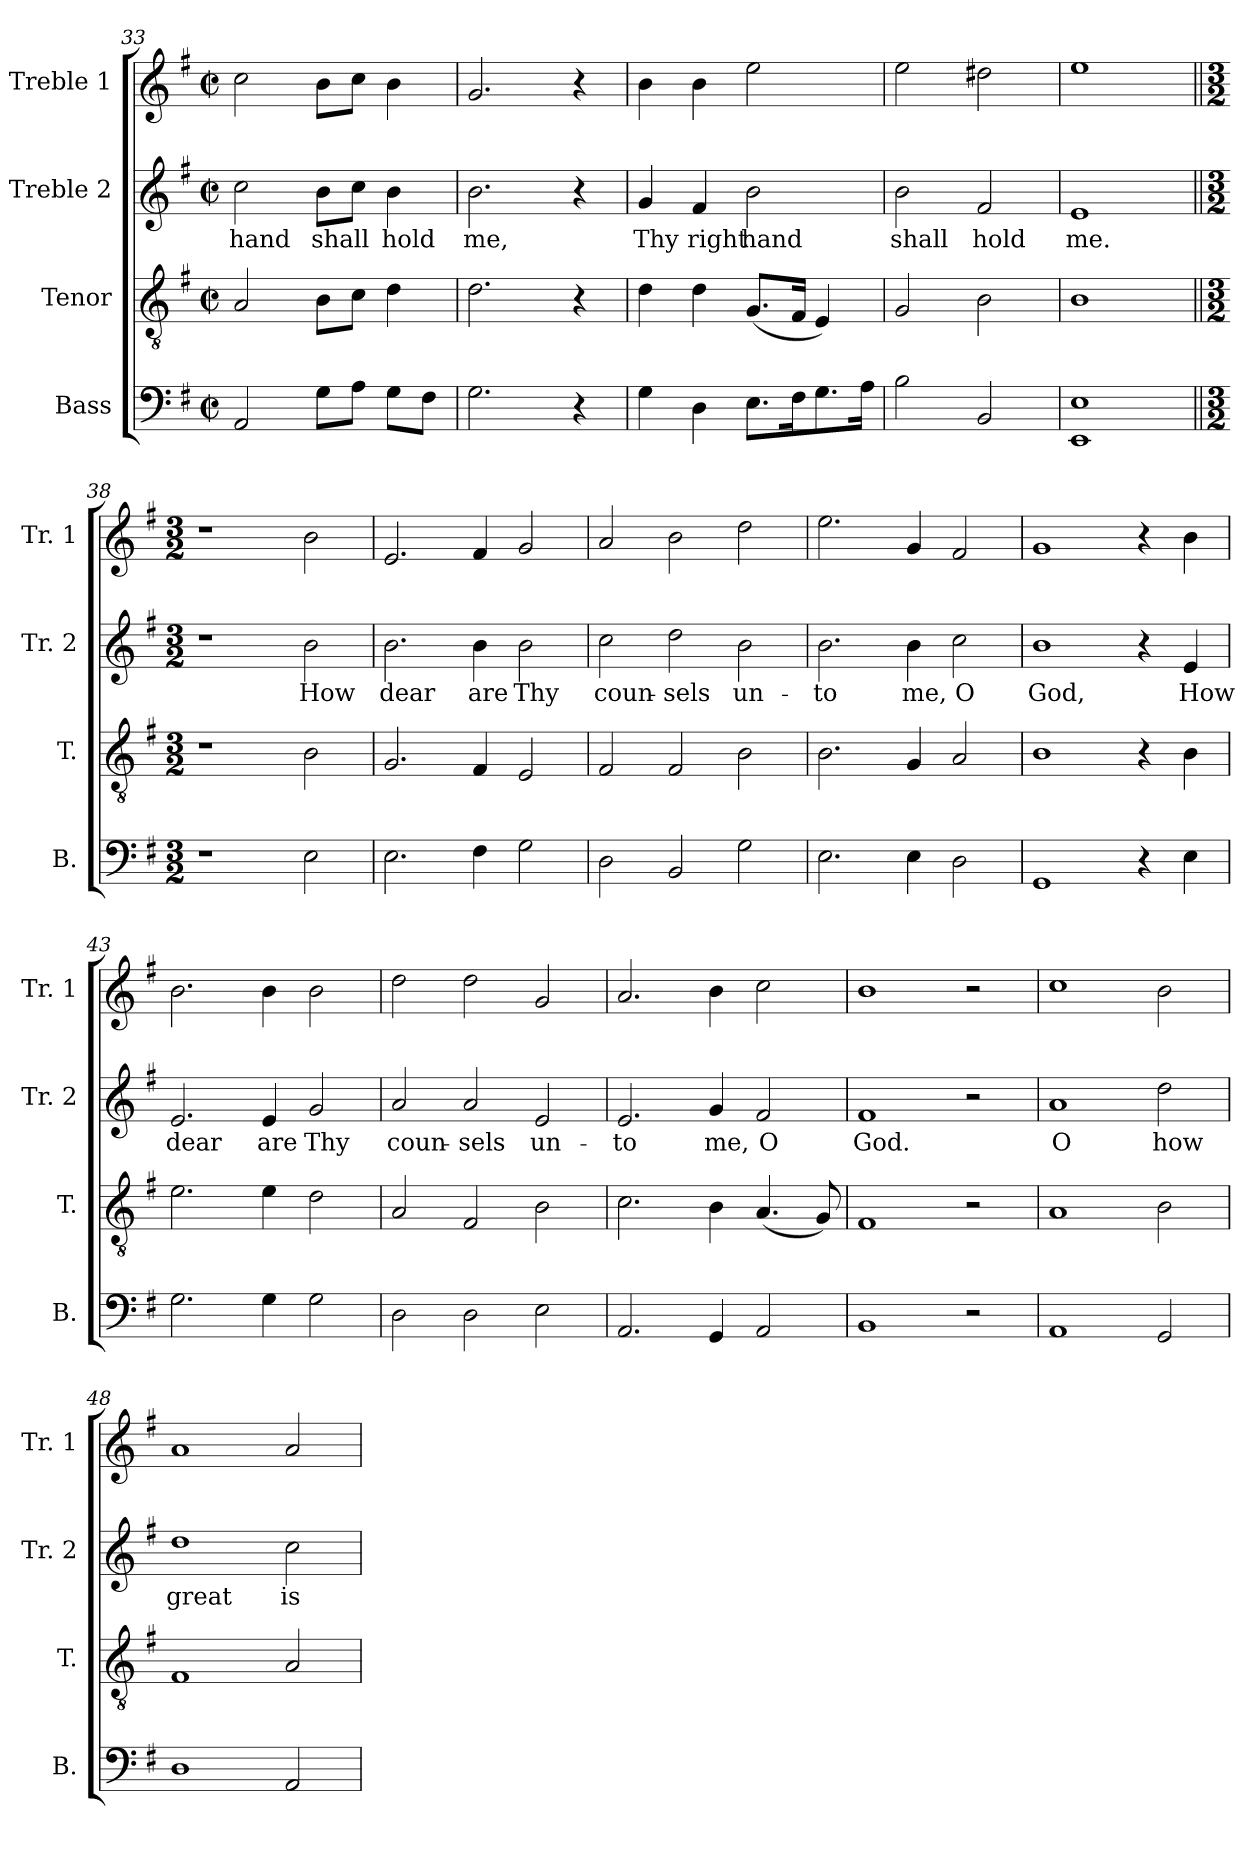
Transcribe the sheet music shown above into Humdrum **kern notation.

**kern	**kern	**kern	**text	**kern
*part4	*part3	*part2	*part2	*part1
*staff4	*staff3	*staff2	*staff2	*staff1
*I"Bass	*I"Tenor	*I"Treble 2	*	*I"Treble 1
*I'B.	*I'T.	*I'Tr. 2	*	*I'Tr. 1
!!LO:PB:g=z
*clefF4	*clefGv2	*clefG2	*	*clefG2
*k[f#]	*k[f#]	*k[f#]	*	*k[f#]
*M2/2	*M2/2	*M2/2	*	*M2/2
*met(c|)	*met(c|)	*met(c|)	*	*met(c|)
=33	=33	=33	=33	=33
2AA/	2A/	2cc\	hand	2cc\
8G\L	8B\L	8b\L	shall	8b\L
8A\J	8c\J	8cc\J	.	8cc\J
8G\L	4d\	4b\	hold	4b\
8F#\J	.	.	.	.
=34	=34	=34	=34	=34
2.G\	2.d\	2.b\	me,	2.g/
4r	4r	4r	.	4r
=35	=35	=35	=35	=35
4G\	4d\	4g/	Thy	4b\
4D\	4d\	4f#/	right	4b\
8.E\L	(8.G/L	2b\	hand	2ee\
16F#\K	16F#/Jk	.	.	.
8.G\	4E/)	.	.	.
16A\Jk	.	.	.	.
=36	=36	=36	=36	=36
2B\	2G/	2b\	shall	2ee\
2BB/	2B\	2f#/	hold	2dd#X\
=37	=37	=37	=37	=37
1EE 1E	1B	1e	me.	1ee
=38||	=38||	=38||	=38||	=38||
*M3/2	*M3/2	*M3/2	*	*M3/2
1r	1r	1r	.	1r
2E\	2B\	2b\	How	2b\
=39	=39	=39	=39	=39
2.E\	2.G/	2.b\	dear	2.e/
4F#\	4F#/	4b\	are	4f#/
2G\	2E/	2b\	Thy	2g/
!!LO:LB:g=z
=40	=40	=40	=40	=40
2D\	2F#/	2cc\	coun-	2a/
2BB/	2F#/	2dd\	-sels	2b\
2G\	2B\	2b\	un-	2dd\
=41	=41	=41	=41	=41
2.E\	2.B\	2.b\	-to	2.ee\
4E\	4G/	4b\	me,	4g/
2D\	2A/	2cc\	O	2f#/
=42	=42	=42	=42	=42
1GG	1B	1b	God,	1g
4r	4r	4r	.	4r
4E\	4B\	4e/	How	4b\
=43	=43	=43	=43	=43
2.G\	2.e\	2.e/	dear	2.b\
4G\	4e\	4e/	are	4b\
2G\	2d\	2g/	Thy	2b\
=44	=44	=44	=44	=44
2D\	2A/	2a/	coun-	2dd\
2D\	2F#/	2a/	-sels	2dd\
2E\	2B\	2e/	un-	2g/
=45	=45	=45	=45	=45
2.AA/	2.c\	2.e/	-to	2.a/
4GG/	4B\	4g/	me,	4b\
2AA/	(4.A/	2f#/	O	2cc\
.	8G/)	.	.	.
=46	=46	=46	=46	=46
1BB	1F#	1f#	God.	1b
2r	2r	2r	.	2r
!!LO:LB:g=z
=47	=47	=47	=47	=47
1AA	1A	1a	O	1cc
2GG/	2B\	2dd\	how	2b\
=48	=48	=48	=48	=48
1D	1F#	1dd	great	1a
2AA/	2A/	2cc\	is	2a/
=	=	=	=	=
*-	*-	*-	*-	*-
